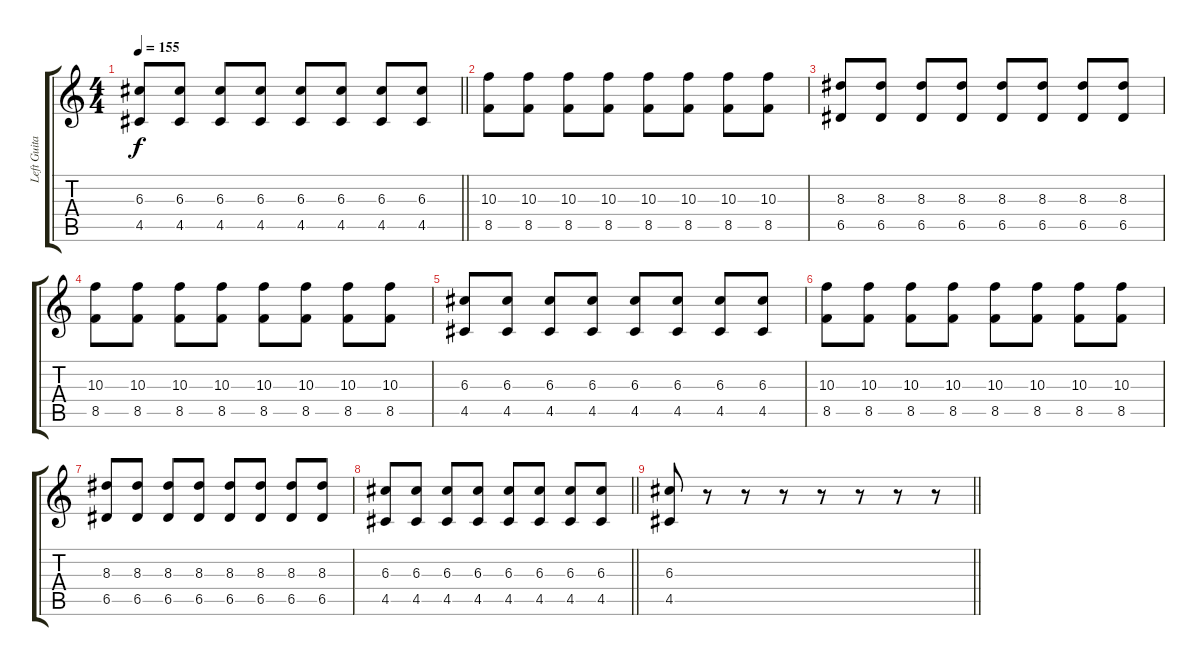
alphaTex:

\track ("Left Guitar (lead)" "Left Guita") {instrument distortionguitar}
\staff {score tabs}
\tuning (E4 B3 G3 D3 A2 E2) {hide}
\ts (4 4)
\tempo 155
\clef g2
\barLineRight lightlight
\ks c
(6.3 4.5).8{dy f} (6.3 4.5).8 (6.3 4.5).8 (6.3 4.5).8 (6.3 4.5).8 (6.3 4.5).8 (6.3 4.5).8 (6.3 4.5).8 |
(10.3 8.5).8 (10.3 8.5).8 (10.3 8.5).8 (10.3 8.5).8 (10.3 8.5).8 (10.3 8.5).8 (10.3 8.5).8 (10.3 8.5).8 |
(8.3 6.5).8 (8.3 6.5).8 (8.3 6.5).8 (8.3 6.5).8 (8.3 6.5).8 (8.3 6.5).8 (8.3 6.5).8 (8.3 6.5).8 |
(10.3 8.5).8 (10.3 8.5).8 (10.3 8.5).8 (10.3 8.5).8 (10.3 8.5).8 (10.3 8.5).8 (10.3 8.5).8 (10.3 8.5).8 |
(6.3 4.5).8 (6.3 4.5).8 (6.3 4.5).8 (6.3 4.5).8 (6.3 4.5).8 (6.3 4.5).8 (6.3 4.5).8 (6.3 4.5).8 |
(10.3 8.5).8 (10.3 8.5).8 (10.3 8.5).8 (10.3 8.5).8 (10.3 8.5).8 (10.3 8.5).8 (10.3 8.5).8 (10.3 8.5).8 |
(8.3 6.5).8 (8.3 6.5).8 (8.3 6.5).8 (8.3 6.5).8 (8.3 6.5).8 (8.3 6.5).8 (8.3 6.5).8 (8.3 6.5).8 |
\barLineRight lightlight
(6.3 4.5).8 (6.3 4.5).8 (6.3 4.5).8 (6.3 4.5).8 (6.3 4.5).8 (6.3 4.5).8 (6.3 4.5).8 (6.3 4.5).8 |
\barLineRight lightlight
(6.3 4.5).8 r.8 r.8 r.8 r.8 r.8 r.8 r.8
